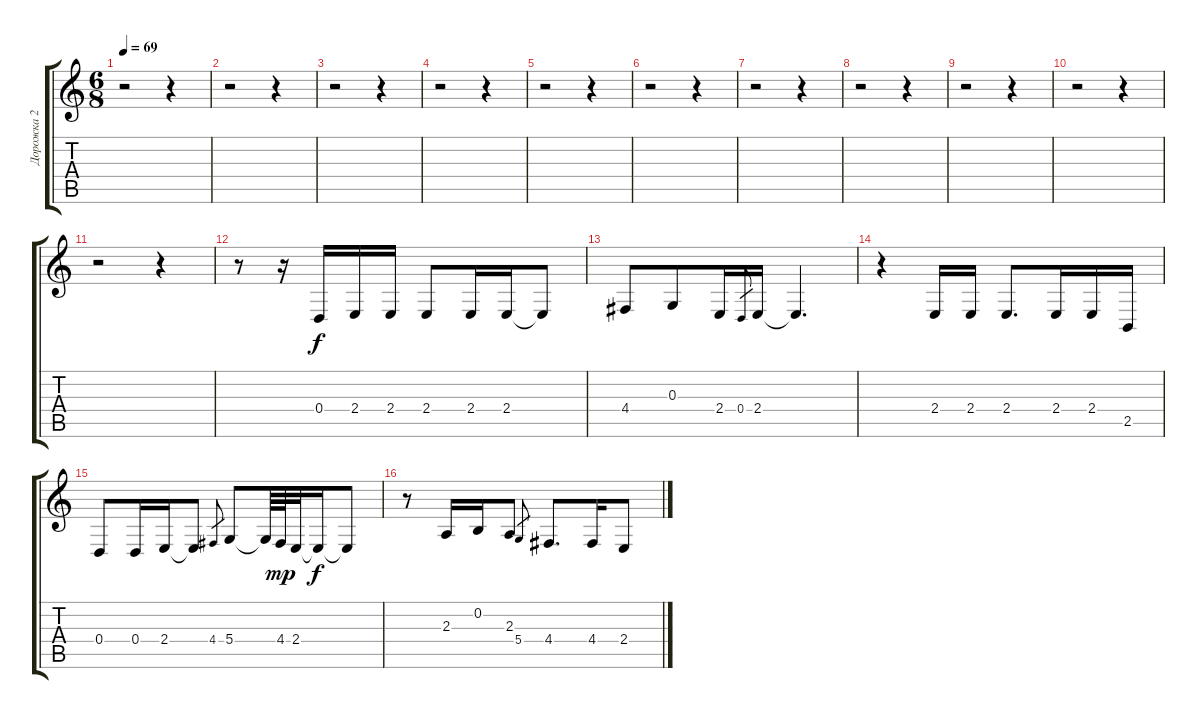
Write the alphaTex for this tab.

\track ("Дорожка 2" "Дорожка 2") {instrument cello}
\staff {score tabs}
\tuning (E4 B3 G3 D3 A2 E2) {hide}
\ts (6 8)
\tempo 69
\clef g2
\ks c
r.2{dy f} r.4 |
r.2 r.4 |
r.2 r.4 |
r.2 r.4 |
r.2 r.4 |
r.2 r.4 |
r.2 r.4 |
r.2 r.4 |
r.2 r.4 |
r.2 r.4 |
r.2 r.4 |
r.8 r.16 0.4.16 2.4.16 2.4.16 2.4.8 2.4.16 2.4.16 2.4{t}.8 |
4.4.8 0.3.8 2.4.16 0.4.8{gr} 2.4.16 2.4{t}.4{d} |
r.4 2.4.16 2.4.16 2.4.8{d} 2.4.16 2.4.16 2.5.16 |
0.4.8 0.4.16 2.4.16 2.4{t}.8 4.4.8{gr} 5.4.8 5.4{t}.64 4.4.64{dy mp} 2.4.32 2.4{t}.16{dy f} 2.4{t}.8 |
r.8 2.3.16 0.2.16 2.3.8 5.4.8{gr} 4.4.8{d} 4.4.16 2.4.8
